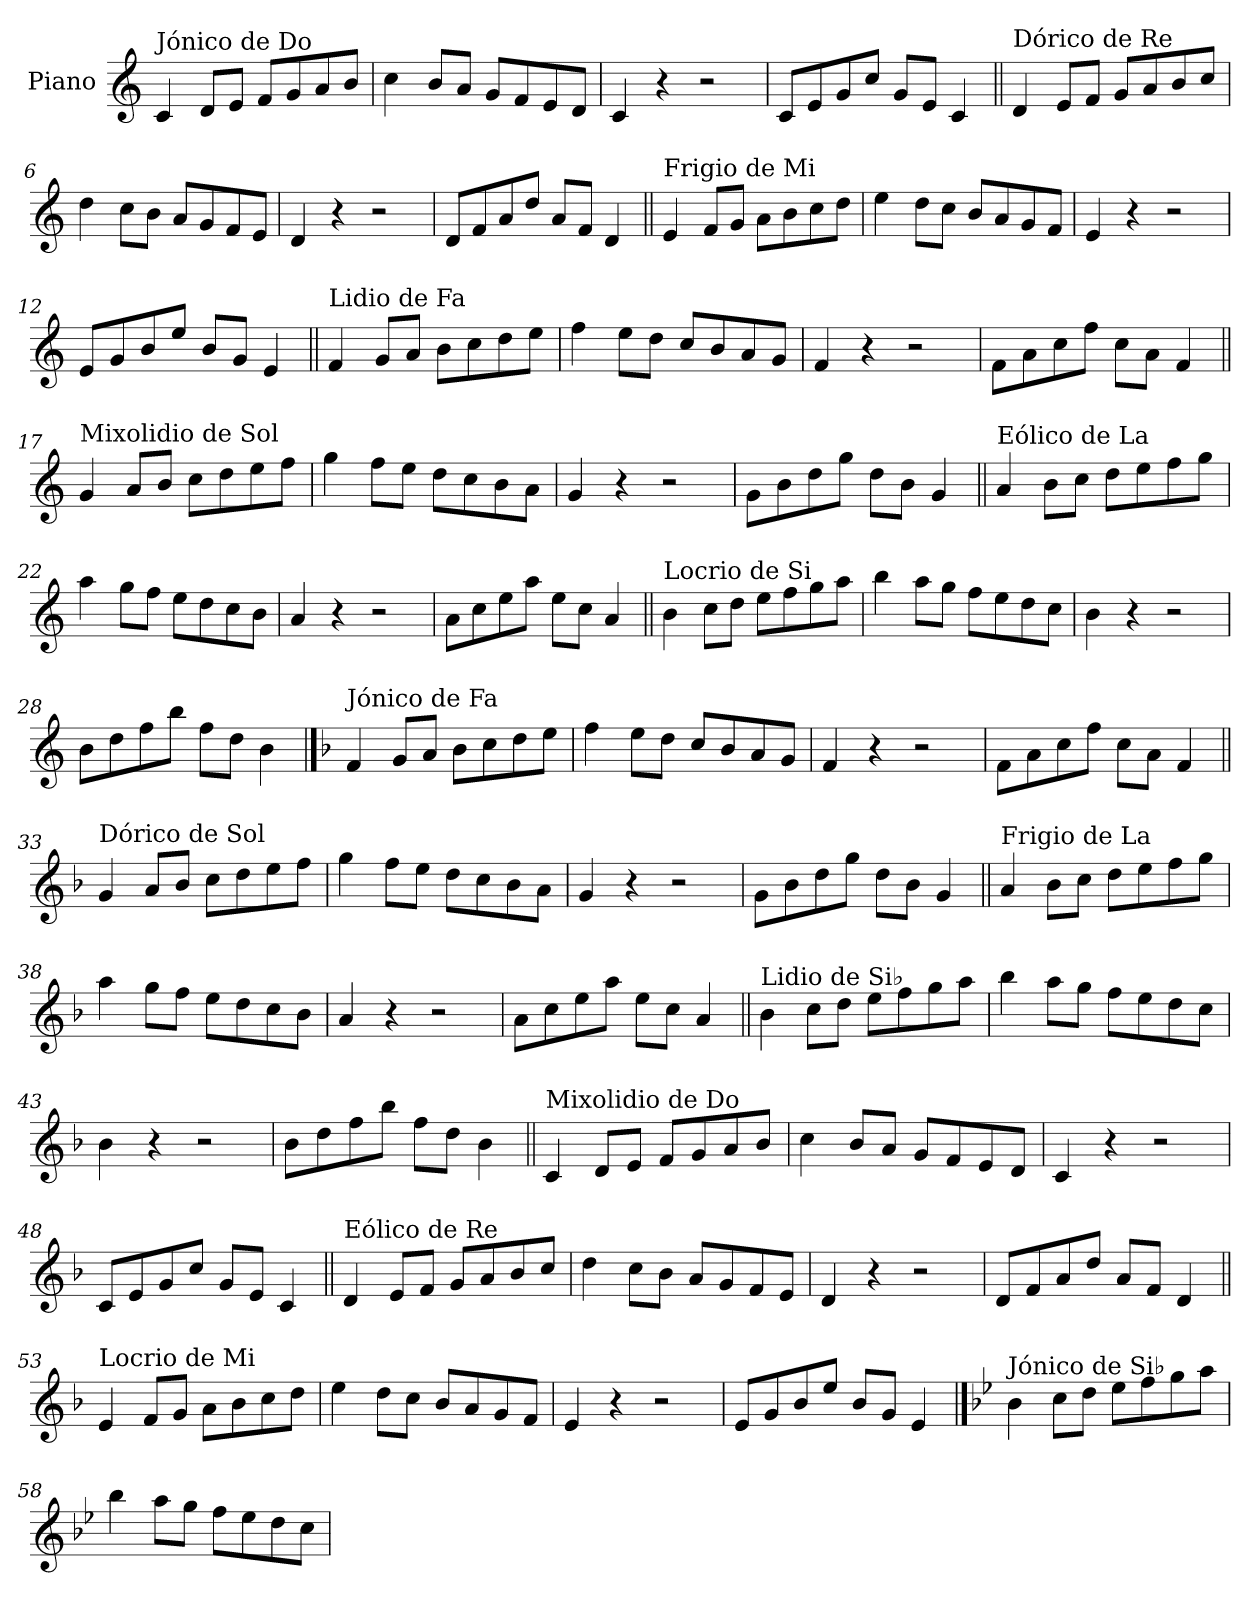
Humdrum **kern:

**kern
*part1
*staff1
*I"Piano
*I'Pno.
*clefG2
*k[]
=1
!LO:TX:a:t=Jónico de Do
4c/
8d/L
8e/J
8f/L
8g/
8a/
8b/J
=2
4cc\
8b/L
8a/J
8g/L
8f/
8e/
8d/J
=3
4c/
4r
2r
=4
8c/L
8e/
8g/
8cc/J
8g/L
8e/J
4c/
!!LO:LB:g=z
=5||
!LO:TX:a:t=Dórico de Re
4d/
8e/L
8f/J
8g/L
8a/
8b/
8cc/J
=6
4dd\
8cc\L
8b\J
8a/L
8g/
8f/
8e/J
=7
4d/
4r
2r
=8
8d/L
8f/
8a/
8dd/J
8a/L
8f/J
4d/
!!LO:LB:g=z
=9||
!LO:TX:a:t=Frigio de Mi
4e/
8f/L
8g/J
8a\L
8b\
8cc\
8dd\J
=10
4ee\
8dd\L
8cc\J
8b/L
8a/
8g/
8f/J
=11
4e/
4r
2r
=12
8e/L
8g/
8b/
8ee/J
8b/L
8g/J
4e/
!!LO:LB:g=z
=13||
!LO:TX:a:t=Lidio de Fa
4f/
8g/L
8a/J
8b\L
8cc\
8dd\
8ee\J
=14
4ff\
8ee\L
8dd\J
8cc/L
8b/
8a/
8g/J
=15
4f/
4r
2r
=16
8f\L
8a\
8cc\
8ff\J
8cc\L
8a\J
4f/
!!LO:LB:g=z
=17||
!LO:TX:a:t=Mixolidio de Sol
4g/
8a/L
8b/J
8cc\L
8dd\
8ee\
8ff\J
=18
4gg\
8ff\L
8ee\J
8dd\L
8cc\
8b\
8a\J
=19
4g/
4r
2r
=20
8g\L
8b\
8dd\
8gg\J
8dd\L
8b\J
4g/
!!LO:LB:g=z
=21||
!LO:TX:a:t=Eólico de La
4a/
8b\L
8cc\J
8dd\L
8ee\
8ff\
8gg\J
=22
4aa\
8gg\L
8ff\J
8ee\L
8dd\
8cc\
8b\J
=23
4a/
4r
2r
=24
8a\L
8cc\
8ee\
8aa\J
8ee\L
8cc\J
4a/
!!LO:LB:g=z
=25||
!LO:TX:a:t=Locrio de Si
4b\
8cc\L
8dd\J
8ee\L
8ff\
8gg\
8aa\J
=26
4bb\
8aa\L
8gg\J
8ff\L
8ee\
8dd\
8cc\J
=27
4b\
4r
2r
=28
8b\L
8dd\
8ff\
8bb\J
8ff\L
8dd\J
4b\
!!LO:PB:g=z
==29
*k[b-]
!LO:TX:a:t=Jónico de Fa
4f/
8g/L
8a/J
8b-\L
8cc\
8dd\
8ee\J
=30
4ff\
8ee\L
8dd\J
8cc/L
8b-/
8a/
8g/J
=31
4f/
4r
2r
=32
8f\L
8a\
8cc\
8ff\J
8cc\L
8a\J
4f/
!!LO:LB:g=z
=33||
!LO:TX:a:t=Dórico de Sol
4g/
8a/L
8b-/J
8cc\L
8dd\
8ee\
8ff\J
=34
4gg\
8ff\L
8ee\J
8dd\L
8cc\
8b-\
8a\J
=35
4g/
4r
2r
=36
8g\L
8b-\
8dd\
8gg\J
8dd\L
8b-\J
4g/
!!LO:LB:g=z
=37||
!LO:TX:a:t=Frigio de La
4a/
8b-\L
8cc\J
8dd\L
8ee\
8ff\
8gg\J
=38
4aa\
8gg\L
8ff\J
8ee\L
8dd\
8cc\
8b-\J
=39
4a/
4r
2r
=40
8a\L
8cc\
8ee\
8aa\J
8ee\L
8cc\J
4a/
!!LO:LB:g=z
=41||
!LO:TX:a:t=Lidio de Si♭
4b-\
8cc\L
8dd\J
8ee\L
8ff\
8gg\
8aa\J
=42
4bb-\
8aa\L
8gg\J
8ff\L
8ee\
8dd\
8cc\J
=43
4b-\
4r
2r
=44
8b-\L
8dd\
8ff\
8bb-\J
8ff\L
8dd\J
4b-\
!!LO:LB:g=z
=45||
!LO:TX:a:t=Mixolidio de Do
4c/
8d/L
8e/J
8f/L
8g/
8a/
8b-/J
=46
4cc\
8b-/L
8a/J
8g/L
8f/
8e/
8d/J
=47
4c/
4r
2r
=48
8c/L
8e/
8g/
8cc/J
8g/L
8e/J
4c/
!!LO:LB:g=z
=49||
!LO:TX:a:t=Eólico de Re
4d/
8e/L
8f/J
8g/L
8a/
8b-/
8cc/J
=50
4dd\
8cc\L
8b-\J
8a/L
8g/
8f/
8e/J
=51
4d/
4r
2r
=52
8d/L
8f/
8a/
8dd/J
8a/L
8f/J
4d/
!!LO:LB:g=z
=53||
!LO:TX:a:t=Locrio de Mi
4e/
8f/L
8g/J
8a\L
8b-\
8cc\
8dd\J
=54
4ee\
8dd\L
8cc\J
8b-/L
8a/
8g/
8f/J
=55
4e/
4r
2r
=56
8e/L
8g/
8b-/
8ee/J
8b-/L
8g/J
4e/
!!LO:PB:g=z
==57
*k[b-e-]
!LO:TX:a:t=Jónico de Si♭
4b-\
8cc\L
8dd\J
8ee-\L
8ff\
8gg\
8aa\J
=58
4bb-\
8aa\L
8gg\J
8ff\L
8ee-\
8dd\
8cc\J
=
*-
